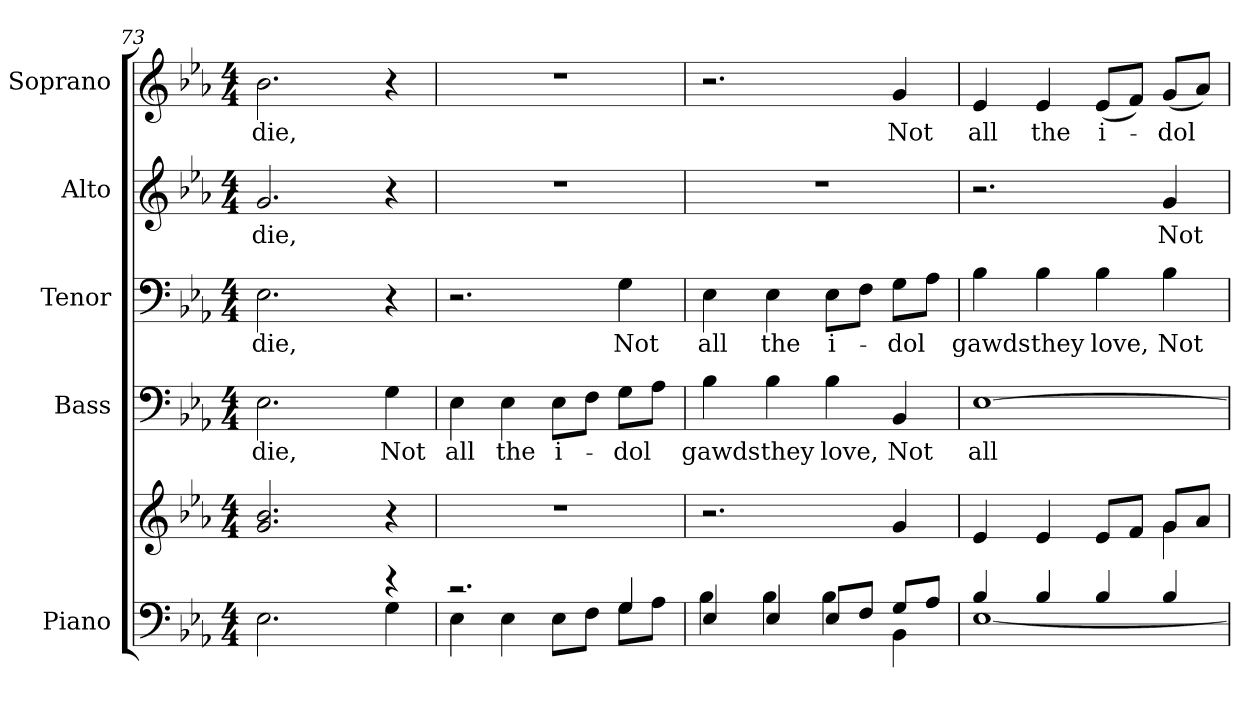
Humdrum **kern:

**kern	**kern	**kern	**text	**kern	**text	**kern	**text	**kern	**text
*part5	*part5	*part4	*part4	*part3	*part3	*part2	*part2	*part1	*part1
*staff6	*staff5	*staff4	*staff4	*staff3	*staff3	*staff2	*staff2	*staff1	*staff1
*I"Piano	*	*I"Bass	*	*I"Tenor	*	*I"Alto	*	*I"Soprano	*
*I'Pno.	*	*I'B.	*	*I'T.	*	*I'A.	*	*I'S.	*
*clefF4	*clefG2	*clefF4	*	*clefF4	*	*clefG2	*	*clefG2	*
*k[b-e-a-]	*k[b-e-a-]	*k[b-e-a-]	*	*k[b-e-a-]	*	*k[b-e-a-]	*	*k[b-e-a-]	*
*E-:	*E-:	*E-:	*	*E-:	*	*E-:	*	*E-:	*
*M4/4	*M4/4	*M4/4	*	*M4/4	*	*M4/4	*	*M4/4	*
=73	=73	=73	=73	=73	=73	=73	=73	=73	=73
*^	*	*	*	*	*	*	*	*	*
!	!	!	!	!LO:LY:b:color=#000000	!	!	!	!	!	!
!	!	!	!	!	!	!LO:LY:b:color=#000000	!	!	!	!
!	!	!	!	!	!	!	!	!LO:LY:b:color=#000000	!	!
!	!	!	!	!	!	!	!	!	!	!LO:LY:b:color=#000000
2.E-i\	2ryy	2.gi/ 2.b-i	2.E-i\	die,	2.E-i\	die,	2.gi/	die,	2.b-i\	die,
.	4ryy	.	.	.	.	.	.	.	.	.
!	!	!	!	!LO:LY:b:color=#000000	!	!	!	!	!	!
4r	4Gi\	4r	4Gi\	Not	4r	.	4r	.	4r	.
!!LO:LB:g=z
=74	=74	=74	=74	=74	=74	=74	=74	=74	=74	=74
!	!	!	!	!LO:LY:b:color=#000000	!	!	!	!	!	!
2.r	4E-i\	1r	4E-i\	all	2.r	.	1r	.	1r	.
!	!	!	!	!LO:LY:b:color=#000000	!	!	!	!	!	!
.	4E-i\	.	4E-i\	the	.	.	.	.	.	.
!	!	!	!	!LO:LY:b:color=#000000	!	!	!	!	!	!
.	8E-i\L	.	8E-i\L	i-	.	.	.	.	.	.
.	8Fi\J	.	8Fi\J	.	.	.	.	.	.	.
!	!	!	!	!LO:LY:b:color=#000000	!	!	!	!	!	!
!	!	!	!	!	!	!LO:LY:b:color=#000000	!	!	!	!
4Gi/	8Gi\L	.	8Gi\L	-dol	4Gi\	Not	.	.	.	.
.	8A-i\J	.	8A-i\J	.	.	.	.	.	.	.
=75	=75	=75	=75	=75	=75	=75	=75	=75	=75	=75
!	!	!	!	!LO:LY:b:color=#000000	!	!	!	!	!	!
!	!	!	!	!	!	!LO:LY:b:color=#000000	!	!	!	!
4E-i/	4B-i\	2.r	4B-i\	gawds	4E-i\	all	1r	.	2.r	.
!	!	!	!	!LO:LY:b:color=#000000	!	!	!	!	!	!
!	!	!	!	!	!	!LO:LY:b:color=#000000	!	!	!	!
4E-i/	4B-i\	.	4B-i\	they	4E-i\	the	.	.	.	.
!	!	!	!	!LO:LY:b:color=#000000	!	!	!	!	!	!
!	!	!	!	!	!	!LO:LY:b:color=#000000	!	!	!	!
8E-i/L	4B-i\	.	4B-i\	love,	8E-i\L	i-	.	.	.	.
8Fi/J	.	.	.	.	8Fi\J	.	.	.	.	.
!	!	!	!	!LO:LY:b:color=#000000	!	!	!	!	!	!
!	!	!	!	!	!	!LO:LY:b:color=#000000	!	!	!	!
!	!	!	!	!	!	!	!	!	!	!LO:LY:b:color=#000000
8Gi/L	4BB-i\	4gi/	4BB-i/	Not	8Gi\L	-dol	.	.	4gi/	Not
8A-i/J	.	.	.	.	8A-i\J	.	.	.	.	.
=76	=76	=76	=76	=76	=76	=76	=76	=76	=76	=76
*	*	*^	*	*	*	*	*	*	*	*
!	!	!	!	!	!LO:LY:b:color=#000000	!	!	!	!	!	!
!	!	!	!	!	!	!	!LO:LY:b:color=#000000	!	!	!	!
!	!	!	!	!	!	!	!	!	!	!	!LO:LY:b:color=#000000
4B-i/	[<1E-i	4e-i/	2.ryy	[>1E-i	all	4B-i\	gawds	2.r	.	4e-i/	all
!	!	!	!	!	!	!	!LO:LY:b:color=#000000	!	!	!	!
!	!	!	!	!	!	!	!	!	!	!	!LO:LY:b:color=#000000
4B-i/	.	4e-i/	.	.	.	4B-i\	they	.	.	4e-i/	the
!	!	!	!	!	!	!	!LO:LY:b:color=#000000	!	!	!	!
!	!	!	!	!	!	!	!	!	!	!	!LO:LY:b:color=#000000
4B-i/	.	8e-i/L	.	.	.	4B-i\	love,	.	.	(8e-i/L	i-
.	.	8fi/J	.	.	.	.	.	.	.	8fi/J)	.
!	!	!	!	!	!	!	!LO:LY:b:color=#000000	!	!	!	!
!	!	!	!	!	!	!	!	!	!LO:LY:b:color=#000000	!	!
!	!	!	!	!	!	!	!	!	!	!	!LO:LY:b:color=#000000
4B-i/	.	8gi/L	4gi\	.	.	4B-i\	Not	4gi/	Not	(8gi/L	-dol
.	.	8a-i/J	.	.	.	.	.	.	.	8a-i/J)	.
*v	*v	*	*	*	*	*	*	*	*	*	*
*	*v	*v	*	*	*	*	*	*	*	*
=	=	=	=	=	=	=	=	=	=
*-	*-	*-	*-	*-	*-	*-	*-	*-	*-
